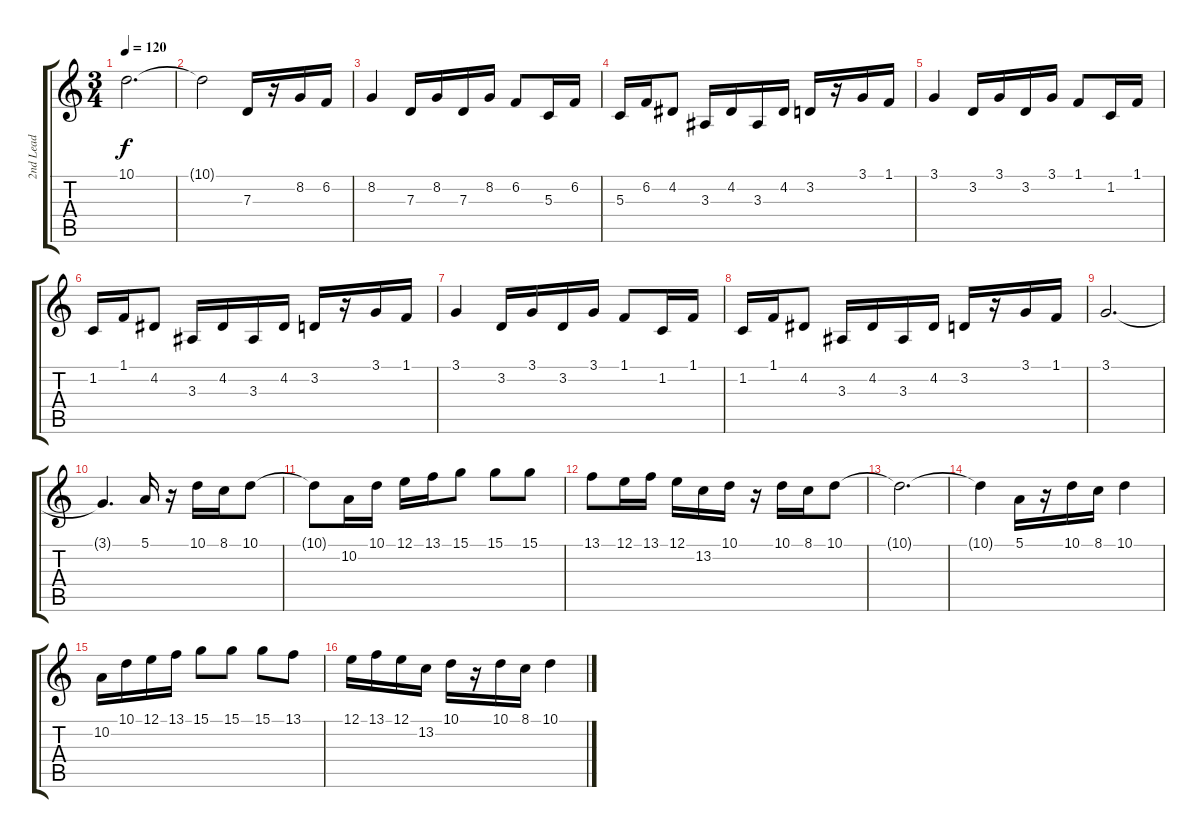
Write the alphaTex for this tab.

\track ("2nd Lead " "2nd Lead ") {instrument tuba}
\staff {score tabs}
\tuning (E4 B3 G3 D3 A2 E2) {hide}
\ts (3 4)
\tempo 120
\clef g2
\ks c
10.1.2{d dy f} |
10.1{t}.2 7.3.16 r.16 8.2.16 6.2.16 |
8.2.4 7.3.16 8.2.16 7.3.16 8.2.16 6.2.8 5.3.16 6.2.16 |
5.3.16 6.2.16 4.2.8 3.3.16 4.2.16 3.3.16 4.2.16 3.2.16 r.16 3.1.16 1.1.16 |
3.1.4 3.2.16 3.1.16 3.2.16 3.1.16 1.1.8 1.2.16 1.1.16 |
1.2.16 1.1.16 4.2.8 3.3.16 4.2.16 3.3.16 4.2.16 3.2.16 r.16 3.1.16 1.1.16 |
3.1.4 3.2.16 3.1.16 3.2.16 3.1.16 1.1.8 1.2.16 1.1.16 |
1.2.16 1.1.16 4.2.8 3.3.16 4.2.16 3.3.16 4.2.16 3.2.16 r.16 3.1.16 1.1.16 |
3.1.2{d} |
3.1{t}.4{d} 5.1.16 r.16 10.1.16 8.1.16 10.1.8 |
10.1{t}.8 10.2.16 10.1.16 12.1.16 13.1.16 15.1.8 15.1.8 15.1.8 |
13.1.8 12.1.16 13.1.16 12.1.16 13.2.16 10.1.16 r.16 10.1.16 8.1.16 10.1.8 |
10.1{t}.2{d} |
10.1{t}.4 5.1.16 r.16 10.1.16 8.1.16 10.1.4 |
10.2.16 10.1.16 12.1.16 13.1.16 15.1.8 15.1.8 15.1.8 13.1.8 |
12.1.16 13.1.16 12.1.16 13.2.16 10.1.16 r.16 10.1.16 8.1.16 10.1.4
